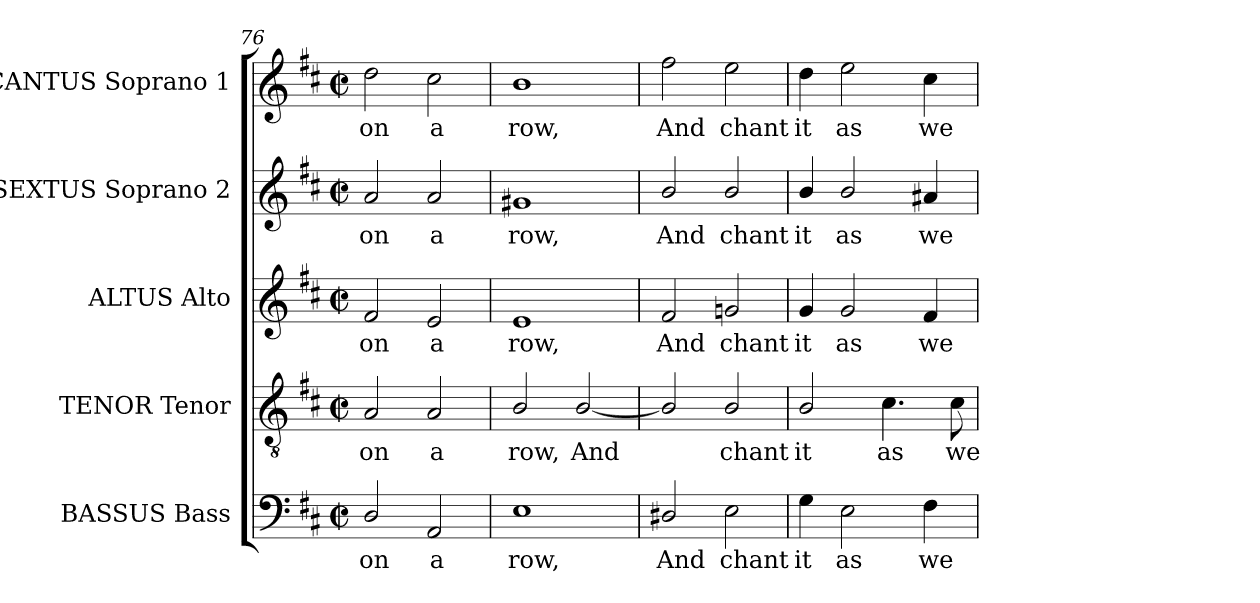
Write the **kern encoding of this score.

**kern	**text	**kern	**text	**kern	**text	**kern	**text	**kern	**text
*part5	*part5	*part4	*part4	*part3	*part3	*part2	*part2	*part1	*part1
*staff5	*staff5	*staff4	*staff4	*staff3	*staff3	*staff2	*staff2	*staff1	*staff1
*I"BASSUS Bass	*	*I"TENOR Tenor	*	*I"ALTUS Alto	*	*I"SEXTUS Soprano 2	*	*I"CANTUS Soprano 1	*
*I'B	*	*I'T	*	*I'A	*	*I'S2	*	*I'S1	*
*clefF4	*	*clefGv2	*	*clefG2	*	*clefG2	*	*clefG2	*
*	*	*ITrd7c12	*	*	*	*	*	*	*
*k[f#c#]	*	*k[f#c#]	*	*k[f#c#]	*	*k[f#c#]	*	*k[f#c#]	*
*D:	*	*D:	*	*D:	*	*D:	*	*D:	*
*M2/2	*	*M2/2	*	*M2/2	*	*M2/2	*	*M2/2	*
*met(c|)	*	*met(c|)	*	*met(c|)	*	*met(c|)	*	*met(c|)	*
=76	=76	=76	=76	=76	=76	=76	=76	=76	=76
!	!LO:LY:b:color=#000000	!	!	!	!	!	!	!	!
!	!	!	!LO:LY:b:color=#000000	!	!	!	!	!	!
!	!	!	!	!	!LO:LY:b:color=#000000	!	!	!	!
!	!	!	!	!	!	!	!LO:LY:b:color=#000000	!	!
!	!	!	!	!	!	!	!	!	!LO:LY:b:color=#000000
2Di/	on	2AAi/	on	2f#i/	on	2ai/	on	2ddi\	on
!	!LO:LY:b:color=#000000	!	!	!	!	!	!	!	!
!	!	!	!LO:LY:b:color=#000000	!	!	!	!	!	!
!	!	!	!	!	!LO:LY:b:color=#000000	!	!	!	!
!	!	!	!	!	!	!	!LO:LY:b:color=#000000	!	!
!	!	!	!	!	!	!	!	!	!LO:LY:b:color=#000000
2AAi/	a	2AAi/	a	2ei/	a	2ai/	a	2cc#i\	a
=77	=77	=77	=77	=77	=77	=77	=77	=77	=77
!	!LO:LY:b:color=#000000	!	!	!	!	!	!	!	!
!	!	!	!LO:LY:b:color=#000000	!	!	!	!	!	!
!	!	!	!	!	!LO:LY:b:color=#000000	!	!	!	!
!	!	!	!	!	!	!	!LO:LY:b:color=#000000	!	!
!	!	!	!	!	!	!	!	!	!LO:LY:b:color=#000000
1Ei	row,	2BBi/	row,	1ei	row,	1g#Xi	row,	1bi	row,
!	!	!	!LO:LY:b:color=#000000	!	!	!	!	!	!
.	.	[2BBi/	And	.	.	.	.	.	.
!!LO:PB:g=z
=78	=78	=78	=78	=78	=78	=78	=78	=78	=78
!	!LO:LY:b:color=#000000	!	!	!	!	!	!	!	!
!	!	!	!	!	!LO:LY:b:color=#000000	!	!	!	!
!	!	!	!	!	!	!	!LO:LY:b:color=#000000	!	!
!	!	!	!	!	!	!	!	!	!LO:LY:b:color=#000000
2D#Xi/	And	2BBi/]	.	2f#i/	And	2bi/	And	2ff#i\	And
!	!LO:LY:b:color=#000000	!	!	!	!	!	!	!	!
!	!	!	!LO:LY:b:color=#000000	!	!	!	!	!	!
!	!	!	!	!	!LO:LY:b:color=#000000	!	!	!	!
!	!	!	!	!	!	!	!LO:LY:b:color=#000000	!	!
!	!	!	!	!	!	!	!	!	!LO:LY:b:color=#000000
2Ei\	chant	2BBi/	chant	2gni/	chant	2bi/	chant	2eei\	chant
=79	=79	=79	=79	=79	=79	=79	=79	=79	=79
!	!LO:LY:b:color=#000000	!	!	!	!	!	!	!	!
!	!	!	!LO:LY:b:color=#000000	!	!	!	!	!	!
!	!	!	!	!	!LO:LY:b:color=#000000	!	!	!	!
!	!	!	!	!	!	!	!LO:LY:b:color=#000000	!	!
!	!	!	!	!	!	!	!	!	!LO:LY:b:color=#000000
4Gi\	it	2BBi/	it	4gi/	it	4bi/	it	4ddi\	it
!	!LO:LY:b:color=#000000	!	!	!	!	!	!	!	!
!	!	!	!	!	!LO:LY:b:color=#000000	!	!	!	!
!	!	!	!	!	!	!	!LO:LY:b:color=#000000	!	!
!	!	!	!	!	!	!	!	!	!LO:LY:b:color=#000000
2Ei\	as	.	.	2gi/	as	2bi/	as	2eei\	as
!	!	!	!LO:LY:b:color=#000000	!	!	!	!	!	!
.	.	4.C#i\	as	.	.	.	.	.	.
!	!LO:LY:b:color=#000000	!	!	!	!	!	!	!	!
!	!	!	!	!	!LO:LY:b:color=#000000	!	!	!	!
!	!	!	!	!	!	!	!LO:LY:b:color=#000000	!	!
!	!	!	!	!	!	!	!	!	!LO:LY:b:color=#000000
4F#i\	we	.	.	4f#i/	we	4a#Xi/	we	4cc#i\	we
!	!	!	!LO:LY:b:color=#000000	!	!	!	!	!	!
.	.	8C#i\	we	.	.	.	.	.	.
=	=	=	=	=	=	=	=	=	=
*-	*-	*-	*-	*-	*-	*-	*-	*-	*-
